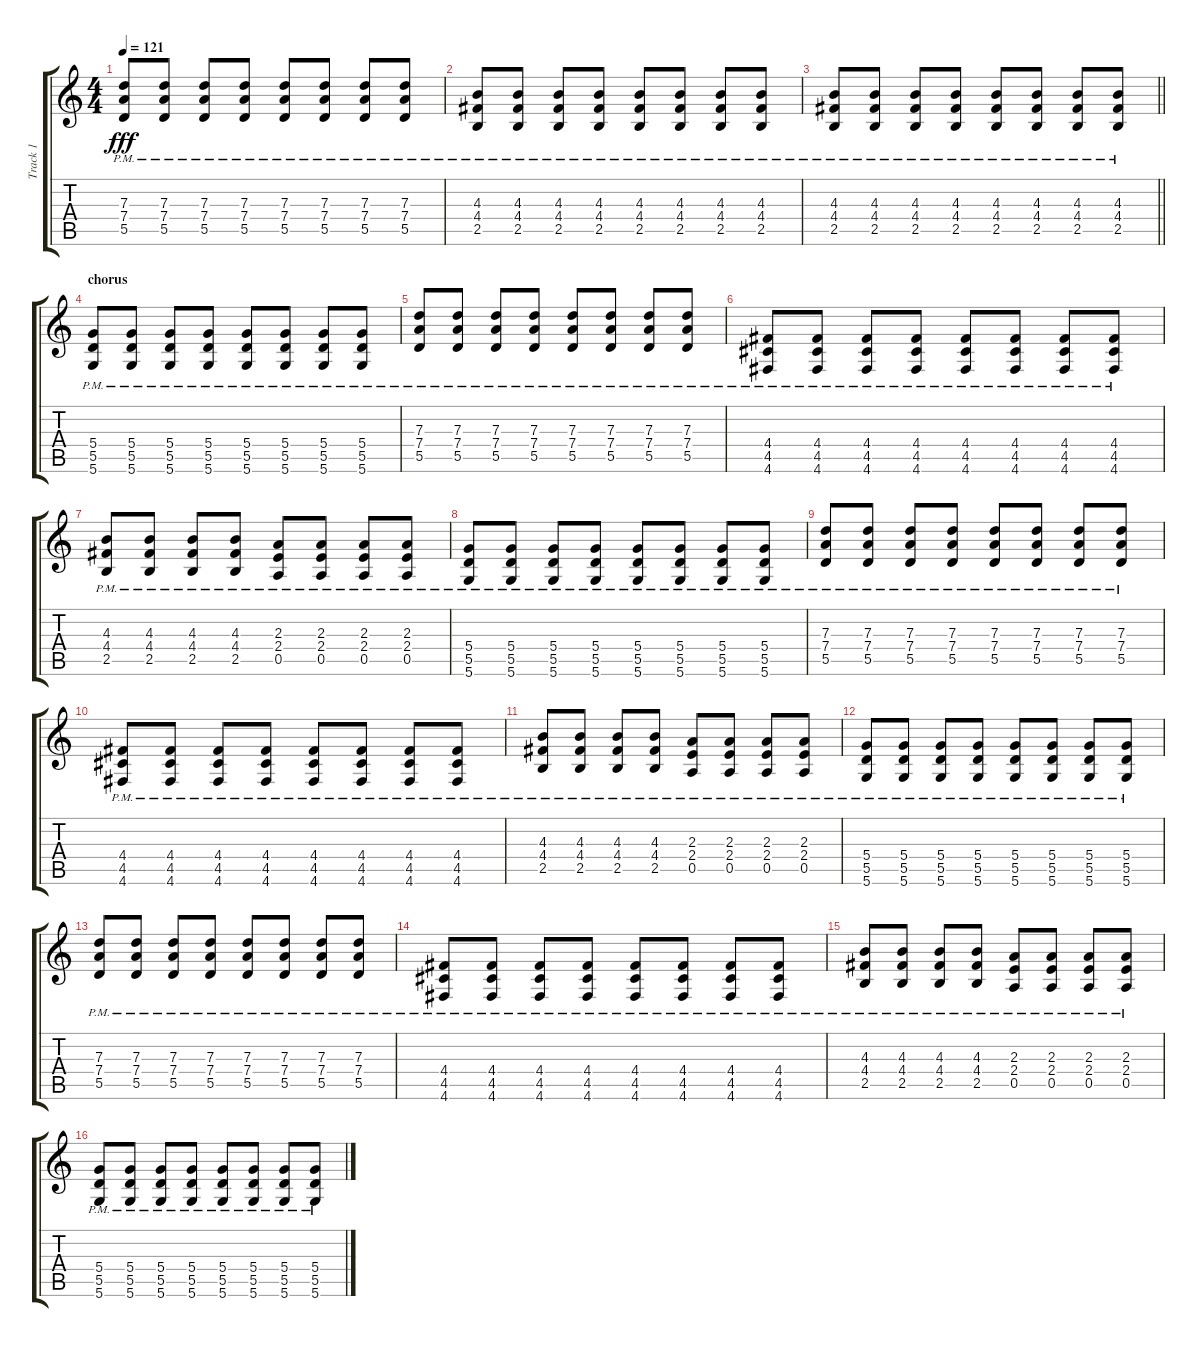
\track ("Track 1" "Track 1") {instrument distortionguitar}
\staff {score tabs}
\tuning (E4 B3 G3 D3 A2 D2) {hide}
\ts (4 4)
\tempo 121
\clef g2
\ks c
(7.3{pm} 7.4{pm} 5.5{pm}).8{dy fff} (7.3{pm} 7.4{pm} 5.5{pm}).8 (7.3{pm} 7.4{pm} 5.5{pm}).8 (7.3{pm} 7.4{pm} 5.5{pm}).8 (7.3{pm} 7.4{pm} 5.5{pm}).8 (7.3{pm} 7.4{pm} 5.5{pm}).8 (7.3{pm} 7.4{pm} 5.5{pm}).8 (7.3{pm} 7.4{pm} 5.5{pm}).8 |
(4.3{pm} 4.4{pm} 2.5{pm}).8 (4.3{pm} 4.4{pm} 2.5{pm}).8 (4.3{pm} 4.4{pm} 2.5{pm}).8 (4.3{pm} 4.4{pm} 2.5{pm}).8 (4.3{pm} 4.4{pm} 2.5{pm}).8 (4.3{pm} 4.4{pm} 2.5{pm}).8 (4.3{pm} 4.4{pm} 2.5{pm}).8 (4.3{pm} 4.4{pm} 2.5{pm}).8 |
\barLineRight lightlight
(4.3{pm} 4.4{pm} 2.5{pm}).8 (4.3{pm} 4.4{pm} 2.5{pm}).8 (4.3{pm} 4.4{pm} 2.5{pm}).8 (4.3{pm} 4.4{pm} 2.5{pm}).8 (4.3{pm} 4.4{pm} 2.5{pm}).8 (4.3{pm} 4.4{pm} 2.5{pm}).8 (4.3{pm} 4.4{pm} 2.5{pm}).8 (4.3{pm} 4.4{pm} 2.5{pm}).8 |
\section ("" "chorus")
(5.4{pm} 5.5{pm} 5.6{pm}).8{volume 7} (5.4{pm} 5.5{pm} 5.6{pm}).8 (5.4{pm} 5.5{pm} 5.6{pm}).8 (5.4{pm} 5.5{pm} 5.6{pm}).8 (5.4{pm} 5.5{pm} 5.6{pm}).8 (5.4{pm} 5.5{pm} 5.6{pm}).8 (5.4{pm} 5.5{pm} 5.6{pm}).8 (5.4{pm} 5.5{pm} 5.6{pm}).8 |
(7.3{pm} 7.4{pm} 5.5{pm}).8{volume 5} (7.3{pm} 7.4{pm} 5.5{pm}).8 (7.3{pm} 7.4{pm} 5.5{pm}).8 (7.3{pm} 7.4{pm} 5.5{pm}).8 (7.3{pm} 7.4{pm} 5.5{pm}).8 (7.3{pm} 7.4{pm} 5.5{pm}).8 (7.3{pm} 7.4{pm} 5.5{pm}).8 (7.3{pm} 7.4{pm} 5.5{pm}).8 |
(4.4{pm} 4.5{pm} 4.6{pm}).8 (4.4{pm} 4.5{pm} 4.6{pm}).8 (4.4{pm} 4.5{pm} 4.6{pm}).8 (4.4{pm} 4.5{pm} 4.6{pm}).8 (4.4{pm} 4.5{pm} 4.6{pm}).8 (4.4{pm} 4.5{pm} 4.6{pm}).8 (4.4{pm} 4.5{pm} 4.6{pm}).8 (4.4{pm} 4.5{pm} 4.6{pm}).8 |
(4.3{pm} 4.4{pm} 2.5{pm}).8{volume 5} (4.3{pm} 4.4{pm} 2.5{pm}).8 (4.3{pm} 4.4{pm} 2.5{pm}).8 (4.3{pm} 4.4{pm} 2.5{pm}).8 (2.3{pm} 2.4{pm} 0.5{pm}).8 (2.3{pm} 2.4{pm} 0.5{pm}).8 (2.3{pm} 2.4{pm} 0.5{pm}).8 (2.3{pm} 2.4{pm} 0.5{pm}).8 |
(5.4{pm} 5.5{pm} 5.6{pm}).8{volume 7} (5.4{pm} 5.5{pm} 5.6{pm}).8 (5.4{pm} 5.5{pm} 5.6{pm}).8 (5.4{pm} 5.5{pm} 5.6{pm}).8 (5.4{pm} 5.5{pm} 5.6{pm}).8 (5.4{pm} 5.5{pm} 5.6{pm}).8 (5.4{pm} 5.5{pm} 5.6{pm}).8 (5.4{pm} 5.5{pm} 5.6{pm}).8 |
(7.3{pm} 7.4{pm} 5.5{pm}).8{volume 5} (7.3{pm} 7.4{pm} 5.5{pm}).8 (7.3{pm} 7.4{pm} 5.5{pm}).8 (7.3{pm} 7.4{pm} 5.5{pm}).8 (7.3{pm} 7.4{pm} 5.5{pm}).8 (7.3{pm} 7.4{pm} 5.5{pm}).8 (7.3{pm} 7.4{pm} 5.5{pm}).8 (7.3{pm} 7.4{pm} 5.5{pm}).8 |
(4.4{pm} 4.5{pm} 4.6{pm}).8 (4.4{pm} 4.5{pm} 4.6{pm}).8 (4.4{pm} 4.5{pm} 4.6{pm}).8 (4.4{pm} 4.5{pm} 4.6{pm}).8 (4.4{pm} 4.5{pm} 4.6{pm}).8 (4.4{pm} 4.5{pm} 4.6{pm}).8 (4.4{pm} 4.5{pm} 4.6{pm}).8 (4.4{pm} 4.5{pm} 4.6{pm}).8 |
(4.3{pm} 4.4{pm} 2.5{pm}).8{volume 5} (4.3{pm} 4.4{pm} 2.5{pm}).8 (4.3{pm} 4.4{pm} 2.5{pm}).8 (4.3{pm} 4.4{pm} 2.5{pm}).8 (2.3{pm} 2.4{pm} 0.5{pm}).8 (2.3{pm} 2.4{pm} 0.5{pm}).8 (2.3{pm} 2.4{pm} 0.5{pm}).8 (2.3{pm} 2.4{pm} 0.5{pm}).8 |
(5.4{pm} 5.5{pm} 5.6{pm}).8{volume 7} (5.4{pm} 5.5{pm} 5.6{pm}).8 (5.4{pm} 5.5{pm} 5.6{pm}).8 (5.4{pm} 5.5{pm} 5.6{pm}).8 (5.4{pm} 5.5{pm} 5.6{pm}).8 (5.4{pm} 5.5{pm} 5.6{pm}).8 (5.4{pm} 5.5{pm} 5.6{pm}).8 (5.4{pm} 5.5{pm} 5.6{pm}).8 |
(7.3{pm} 7.4{pm} 5.5{pm}).8{volume 5} (7.3{pm} 7.4{pm} 5.5{pm}).8 (7.3{pm} 7.4{pm} 5.5{pm}).8 (7.3{pm} 7.4{pm} 5.5{pm}).8 (7.3{pm} 7.4{pm} 5.5{pm}).8 (7.3{pm} 7.4{pm} 5.5{pm}).8 (7.3{pm} 7.4{pm} 5.5{pm}).8 (7.3{pm} 7.4{pm} 5.5{pm}).8 |
(4.4{pm} 4.5{pm} 4.6{pm}).8 (4.4{pm} 4.5{pm} 4.6{pm}).8 (4.4{pm} 4.5{pm} 4.6{pm}).8 (4.4{pm} 4.5{pm} 4.6{pm}).8 (4.4{pm} 4.5{pm} 4.6{pm}).8 (4.4{pm} 4.5{pm} 4.6{pm}).8 (4.4{pm} 4.5{pm} 4.6{pm}).8 (4.4{pm} 4.5{pm} 4.6{pm}).8 |
(4.3{pm} 4.4{pm} 2.5{pm}).8{volume 5} (4.3{pm} 4.4{pm} 2.5{pm}).8 (4.3{pm} 4.4{pm} 2.5{pm}).8 (4.3{pm} 4.4{pm} 2.5{pm}).8 (2.3{pm} 2.4{pm} 0.5{pm}).8 (2.3{pm} 2.4{pm} 0.5{pm}).8 (2.3{pm} 2.4{pm} 0.5{pm}).8 (2.3{pm} 2.4{pm} 0.5{pm}).8 |
(5.4{pm} 5.5{pm} 5.6{pm}).8{volume 7} (5.4{pm} 5.5{pm} 5.6{pm}).8 (5.4{pm} 5.5{pm} 5.6{pm}).8 (5.4{pm} 5.5{pm} 5.6{pm}).8 (5.4{pm} 5.5{pm} 5.6{pm}).8 (5.4{pm} 5.5{pm} 5.6{pm}).8 (5.4{pm} 5.5{pm} 5.6{pm}).8 (5.4{pm} 5.5{pm} 5.6{pm}).8
